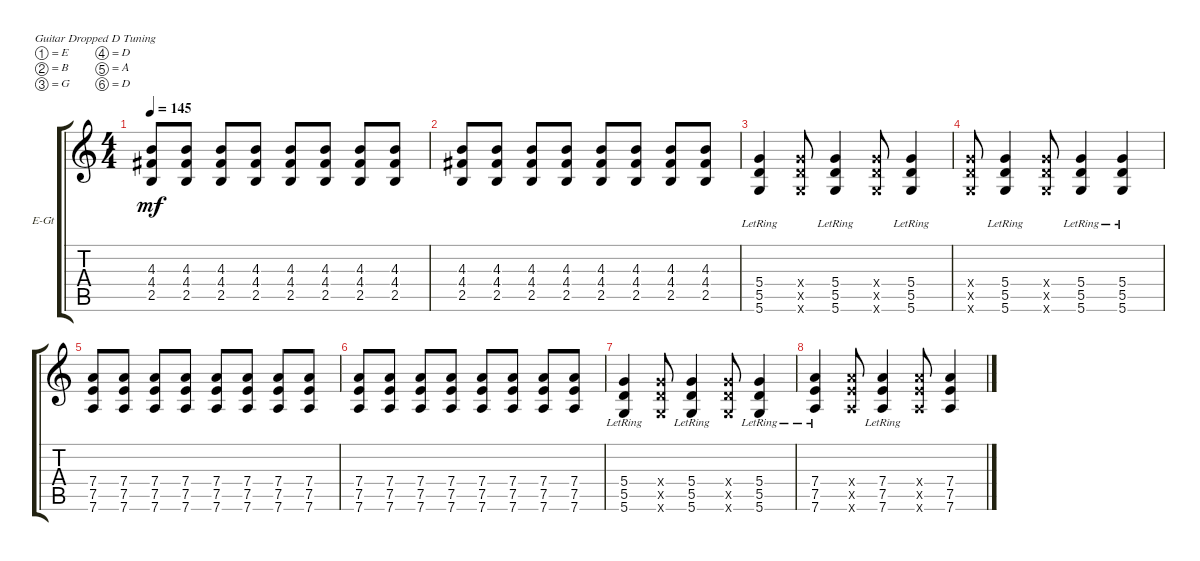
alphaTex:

\defaultSystemsLayout 4
\bracketExtendMode groupsimilarinstruments
\firstSystemTrackNameOrientation horizontal
\otherSystemsTrackNameOrientation horizontal
\track ("Electric Guitar" "E-Gt") {instrument distortionguitar}
\staff {score tabs}
\tuning (E4 B3 G3 D3 A2 D2)
\ts (4 4)
\tempo 145
\clef g2
\ks c
(2.5 4.4 4.3).8{dy mf} (2.5 4.4 4.3).8 (2.5 4.4 4.3).8 (2.5 4.4 4.3).8 (2.5 4.4 4.3).8 (2.5 4.4 4.3).8 (2.5 4.4 4.3).8 (2.5 4.4 4.3).8 |
(2.5 4.4 4.3).8 (2.5 4.4 4.3).8 (2.5 4.4 4.3).8 (2.5 4.4 4.3).8 (2.5 4.4 4.3).8 (2.5 4.4 4.3).8 (2.5 4.4 4.3).8 (2.5 4.4 4.3).8 |
(5.6{lr} 5.5{lr} 5.4{lr}).4 (5.6{x} 5.5{x} 5.4{x}).8 (5.6{lr} 5.5{lr} 5.4{lr}).4 (5.6{x} 5.5{x} 5.4{x}).8 (5.6{lr} 5.5{lr} 5.4{lr}).4 |
(5.6{x} 5.5{x} 5.4{x}).8 (5.6{lr} 5.5{lr} 5.4{lr}).4 (5.6{x} 5.5{x} 5.4{x}).8 (5.6{lr} 5.5{lr} 5.4{lr}).4 (5.6{lr} 5.5{lr} 5.4{lr}).4 |
(7.6 7.5 7.4).8 (7.6 7.5 7.4).8 (7.6 7.5 7.4).8 (7.6 7.5 7.4).8 (7.6 7.5 7.4).8 (7.6 7.5 7.4).8 (7.6 7.5 7.4).8 (7.6 7.5 7.4).8 |
(7.6 7.5 7.4).8 (7.6 7.5 7.4).8 (7.6 7.5 7.4).8 (7.6 7.5 7.4).8 (7.6 7.5 7.4).8 (7.6 7.5 7.4).8 (7.6 7.5 7.4).8 (7.6 7.5 7.4).8 |
(5.6{lr} 5.5{lr} 5.4{lr}).4 (5.6{x} 5.5{x} 5.4{x}).8 (5.6{lr} 5.5{lr} 5.4{lr}).4 (5.6{x} 5.5{x} 5.4{x}).8 (5.6{lr} 5.5{lr} 5.4{lr}).4 |
(7.6{lr} 7.5{lr} 7.4{lr}).4 (7.6{x} 7.5{x} 7.4{x}).8 (7.6{lr} 7.5{lr} 7.4{lr}).4 (7.6{x} 7.5{x} 7.4{x}).8 (7.6 7.5 7.4).4
